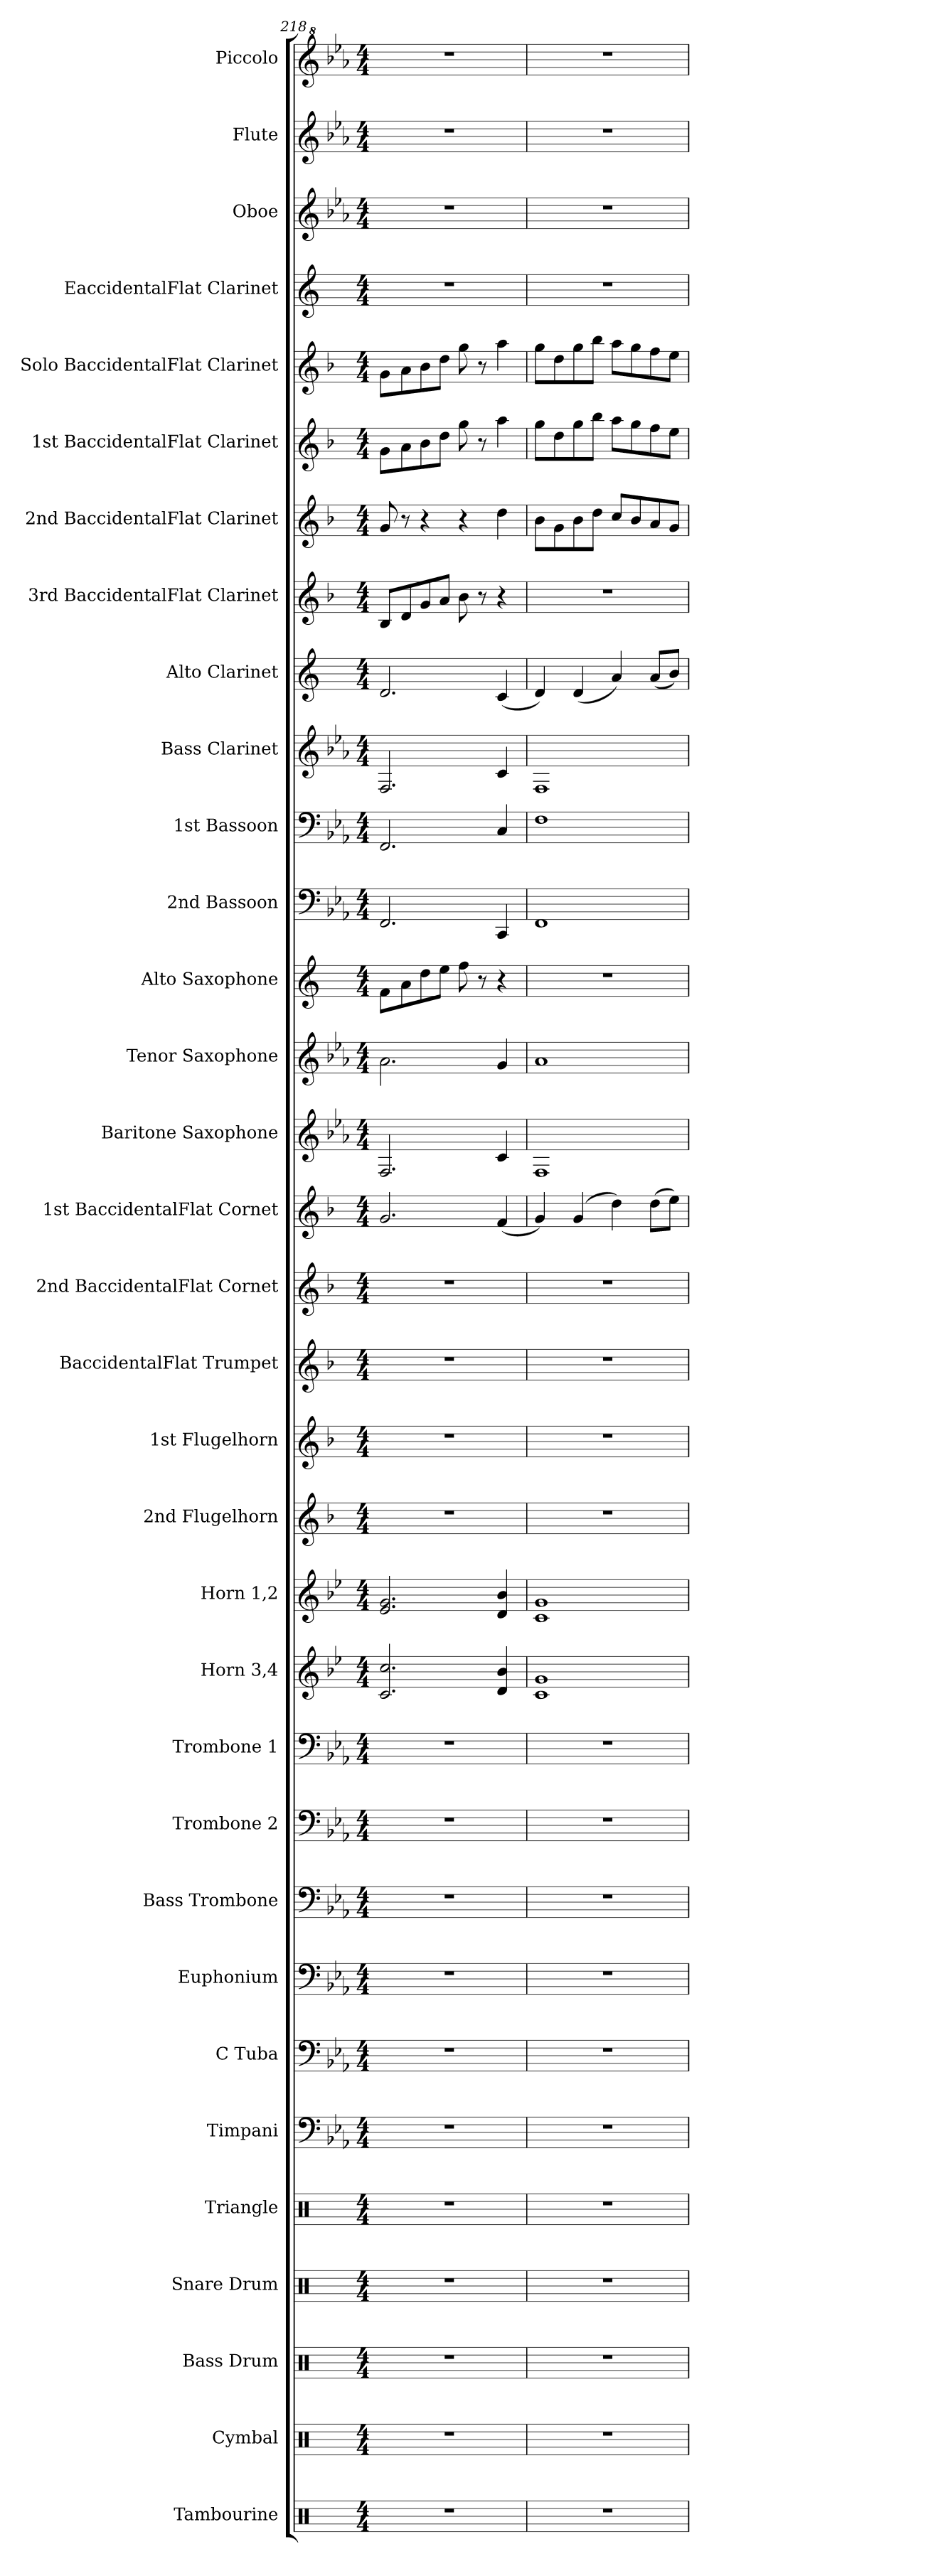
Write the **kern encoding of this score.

**kern	**kern	**kern	**kern	**kern	**kern	**kern	**kern	**kern	**kern	**kern	**kern	**kern	**kern	**kern	**kern	**kern	**kern	**kern	**kern	**kern	**kern	**kern	**kern	**kern	**kern	**kern	**kern	**kern	**kern	**kern	**kern	**kern
*part33	*part32	*part31	*part30	*part29	*part28	*part27	*part26	*part25	*part24	*part23	*part22	*part21	*part20	*part19	*part18	*part17	*part16	*part15	*part14	*part13	*part12	*part11	*part10	*part9	*part8	*part7	*part6	*part5	*part4	*part3	*part2	*part1
*staff33	*staff32	*staff31	*staff30	*staff29	*staff28	*staff27	*staff26	*staff25	*staff24	*staff23	*staff22	*staff21	*staff20	*staff19	*staff18	*staff17	*staff16	*staff15	*staff14	*staff13	*staff12	*staff11	*staff10	*staff9	*staff8	*staff7	*staff6	*staff5	*staff4	*staff3	*staff2	*staff1
*I"Tambourine	*I"Cymbal	*I"Bass Drum	*I"Snare Drum	*I"Triangle	*I"Timpani	*I"C Tuba	*I"Euphonium	*I"Bass Trombone	*I"Trombone 2	*I"Trombone 1	*I"Horn 3,4	*I"Horn 1,2	*I"2nd Flugelhorn	*I"1st Flugelhorn	*I"BaccidentalFlat Trumpet	*I"2nd BaccidentalFlat Cornet	*I"1st BaccidentalFlat Cornet	*I"Baritone Saxophone	*I"Tenor Saxophone	*I"Alto Saxophone	*I"2nd Bassoon	*I"1st Bassoon	*I"Bass Clarinet	*I"Alto Clarinet	*I"3rd BaccidentalFlat Clarinet	*I"2nd BaccidentalFlat Clarinet	*I"1st BaccidentalFlat Clarinet	*I"Solo BaccidentalFlat Clarinet	*I"EaccidentalFlat Clarinet	*I"Oboe	*I"Flute	*I"Piccolo
*I'Tamb.	*I'Cym.	*I'B. Dr.	*I'Sn. Dr.	*I'Trgl.	*I'Timp.	*I'C Tu.	*I'Eu.	*I'B. Trb.	*I'Trb. 2	*I'Trb. 1	*I'Hn. 3,4	*I'Hn. 1,2	*I'2nd Flghn.	*I'1st Flghn.	*I'BaccidentalFlat Tpt.	*I'2nd BaccidentalFlat Cnt.	*I'1st BaccidentalFlat Cnt.	*I'Bar. Sax.	*I'T. Sax.	*I'A. Sax.	*I'2nd Bsn.	*I'1st Bsn.	*I'B. Cl.	*I'A. Cl.	*I'3rd BaccidentalFlat Cl.	*I'2nd BaccidentalFlat Cl.	*I'1st BaccidentalFlat Cl.	*I'Solo BaccidentalFlat Cl.	*I'EaccidentalFlat Cl.	*I'Ob.	*I'Fl.	*I'Picc.
*clefX	*clefX	*clefX	*clefX	*clefX	*clefF4	*clefF4	*clefF4	*clefF4	*clefF4	*clefF4	*clefG2	*clefG2	*clefG2	*clefG2	*clefG2	*clefG2	*clefG2	*clefG2	*clefG2	*clefG2	*clefF4	*clefF4	*clefG2	*clefG2	*clefG2	*clefG2	*clefG2	*clefG2	*clefG2	*clefG2	*clefG2	*clefG^2
*	*	*	*	*	*	*	*	*	*	*	*ITrd4c7	*ITrd4c7	*ITrd1c2	*ITrd1c2	*ITrd1c2	*ITrd1c2	*ITrd1c2	*ITrd12c21	*ITrd8c14	*ITrd5c9	*	*	*ITrd8c14	*ITrd5c9	*ITrd1c2	*ITrd1c2	*ITrd1c2	*ITrd1c2	*ITrd-2c-3	*	*	*ITrd-7c-12
*k[]	*k[]	*k[]	*k[]	*k[]	*k[b-e-a-]	*k[b-e-a-]	*k[b-e-a-]	*k[b-e-a-]	*k[b-e-a-]	*k[b-e-a-]	*k[b-e-a-]	*k[b-e-a-]	*k[b-e-a-]	*k[b-e-a-]	*k[b-e-a-]	*k[b-e-a-]	*k[b-e-a-]	*k[b-e-a-]	*k[b-e-a-]	*k[b-e-a-]	*k[b-e-a-]	*k[b-e-a-]	*k[b-e-a-]	*k[b-e-a-]	*k[b-e-a-]	*k[b-e-a-]	*k[b-e-a-]	*k[b-e-a-]	*k[b-e-a-]	*k[b-e-a-]	*k[b-e-a-]	*k[b-e-a-]
*M4/4	*M4/4	*M4/4	*M4/4	*M4/4	*M4/4	*M4/4	*M4/4	*M4/4	*M4/4	*M4/4	*M4/4	*M4/4	*M4/4	*M4/4	*M4/4	*M4/4	*M4/4	*M4/4	*M4/4	*M4/4	*M4/4	*M4/4	*M4/4	*M4/4	*M4/4	*M4/4	*M4/4	*M4/4	*M4/4	*M4/4	*M4/4	*M4/4
=218	=218	=218	=218	=218	=218	=218	=218	=218	=218	=218	=218	=218	=218	=218	=218	=218	=218	=218	=218	=218	=218	=218	=218	=218	=218	=218	=218	=218	=218	=218	=218	=218
1r	1r	1r	1r	1r	1r	1r	1r	1r	1r	1r	2.F/ 2.f/	2.A-/ 2.c/	1r	1r	1r	1r	2.f/	2.FF/	2.A-\	8A-\L	2.FF/	2.FF/	2.FF/	2.F/	8A-/L	8f/	8f\L	8f\L	1r	1r	1r	1r
.	.	.	.	.	.	.	.	.	.	.	.	.	.	.	.	.	.	.	.	8c\	.	.	.	.	8c/	8r	8g\	8g\	.	.	.	.
.	.	.	.	.	.	.	.	.	.	.	.	.	.	.	.	.	.	.	.	8f\	.	.	.	.	8f/	4r	8a-\	8a-\	.	.	.	.
.	.	.	.	.	.	.	.	.	.	.	.	.	.	.	.	.	.	.	.	8g\J	.	.	.	.	8g/J	.	8cc\J	8cc\J	.	.	.	.
.	.	.	.	.	.	.	.	.	.	.	.	.	.	.	.	.	.	.	.	8a-\	.	.	.	.	8a-\	4r	8ff\	8ff\	.	.	.	.
.	.	.	.	.	.	.	.	.	.	.	.	.	.	.	.	.	.	.	.	8r	.	.	.	.	8r	.	8r	8r	.	.	.	.
.	.	.	.	.	.	.	.	.	.	.	4G/ 4e-/	4G/ 4e-/	.	.	.	.	(4e-/	4C/	4G/	4r	4CC/	4C/	4C/	(4E-/	4r	4cc\	4gg\	4gg\	.	.	.	.
=219	=219	=219	=219	=219	=219	=219	=219	=219	=219	=219	=219	=219	=219	=219	=219	=219	=219	=219	=219	=219	=219	=219	=219	=219	=219	=219	=219	=219	=219	=219	=219	=219
1r	1r	1r	1r	1r	1r	1r	1r	1r	1r	1r	1F 1c	1F 1c	1r	1r	1r	1r	4f/)	1FF	1A-	1r	1FF	1F	1FF	4F/)	1r	8a-\L	8ff\L	8ff\L	1r	1r	1r	1r
.	.	.	.	.	.	.	.	.	.	.	.	.	.	.	.	.	.	.	.	.	.	.	.	.	.	8f\	8cc\	8cc\	.	.	.	.
.	.	.	.	.	.	.	.	.	.	.	.	.	.	.	.	.	(4f/	.	.	.	.	.	.	(4F/	.	8a-\	8ff\	8ff\	.	.	.	.
.	.	.	.	.	.	.	.	.	.	.	.	.	.	.	.	.	.	.	.	.	.	.	.	.	.	8cc\J	8aa-\J	8aa-\J	.	.	.	.
.	.	.	.	.	.	.	.	.	.	.	.	.	.	.	.	.	4cc\)	.	.	.	.	.	.	4c/)	.	8b-/L	8gg\L	8gg\L	.	.	.	.
.	.	.	.	.	.	.	.	.	.	.	.	.	.	.	.	.	.	.	.	.	.	.	.	.	.	8a-/	8ff\	8ff\	.	.	.	.
.	.	.	.	.	.	.	.	.	.	.	.	.	.	.	.	.	(8cc\L	.	.	.	.	.	.	(8c/L	.	8g/	8ee-\	8ee-\	.	.	.	.
.	.	.	.	.	.	.	.	.	.	.	.	.	.	.	.	.	8dd\J)	.	.	.	.	.	.	8d/J)	.	8f/J	8dd\J	8dd\J	.	.	.	.
=	=	=	=	=	=	=	=	=	=	=	=	=	=	=	=	=	=	=	=	=	=	=	=	=	=	=	=	=	=	=	=	=
*-	*-	*-	*-	*-	*-	*-	*-	*-	*-	*-	*-	*-	*-	*-	*-	*-	*-	*-	*-	*-	*-	*-	*-	*-	*-	*-	*-	*-	*-	*-	*-	*-
